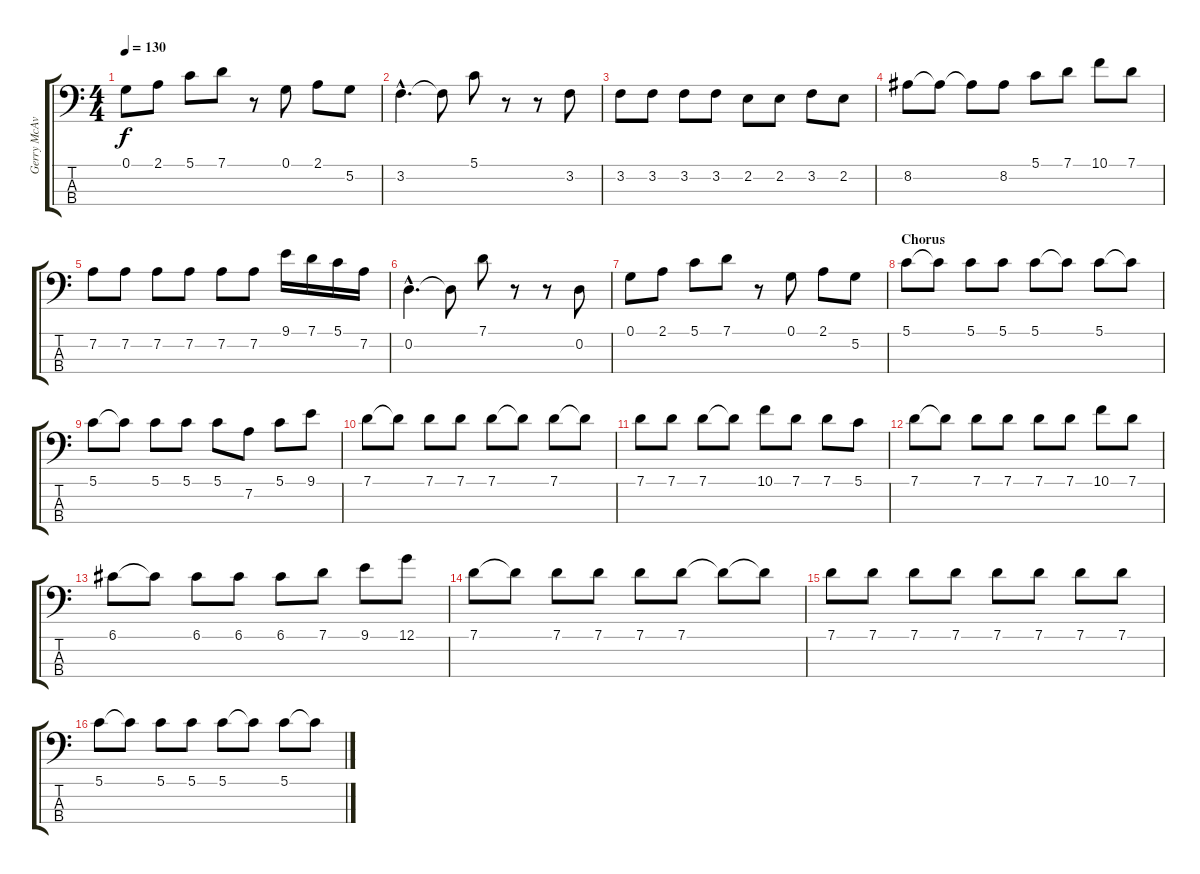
\track ("Gerry McAvoy" "Gerry McAv") {instrument electricbasspick}
\staff {score tabs}
\tuning (G2 D2 A1 E1) {hide}
\ts (4 4)
\tempo 130
\clef f4
\ks c
0.1.8{dy f} 2.1.8 5.1.8 7.1.8 r.8 0.1.8 2.1.8 5.2.8 |
3.2{hac}.4{d} 3.2{t}.8 5.1.8 r.8 r.8 3.2.8 |
3.2.8 3.2.8 3.2.8 3.2.8 2.2.8 2.2.8 3.2.8 2.2.8 |
8.2.8 8.2{t}.8 8.2{t}.8 8.2.8 5.1.8 7.1.8 10.1.8 7.1.8 |
7.2.8 7.2.8 7.2.8 7.2.8 7.2.8 7.2.8 9.1.16 7.1.16 5.1.16 7.2.16 |
0.2{hac}.4{d} 0.2{t}.8 7.1.8 r.8 r.8 0.2.8 |
0.1.8 2.1.8 5.1.8 7.1.8 r.8 0.1.8 2.1.8 5.2.8 |
\section ("" "Chorus")
5.1.8 5.1{t}.8 5.1.8 5.1.8 5.1.8 5.1{t}.8 5.1.8 5.1{t}.8 |
5.1.8 5.1{t}.8 5.1.8 5.1.8 5.1.8 7.2.8 5.1.8 9.1.8 |
7.1.8 7.1{t}.8 7.1.8 7.1.8 7.1.8 7.1{t}.8 7.1.8 7.1{t}.8 |
7.1.8 7.1.8 7.1.8 7.1{t}.8 10.1.8 7.1.8 7.1.8 5.1.8 |
7.1.8 7.1{t}.8 7.1.8 7.1.8 7.1.8 7.1.8 10.1.8 7.1.8 |
6.1.8 6.1{t}.8 6.1.8 6.1.8 6.1.8 7.1.8 9.1.8 12.1.8 |
7.1.8 7.1{t}.8 7.1.8 7.1.8 7.1.8 7.1.8 7.1{t}.8 7.1{t}.8 |
7.1.8 7.1.8 7.1.8 7.1.8 7.1.8 7.1.8 7.1.8 7.1.8 |
5.1.8 5.1{t}.8 5.1.8 5.1.8 5.1.8 5.1{t}.8 5.1.8 5.1{t}.8
